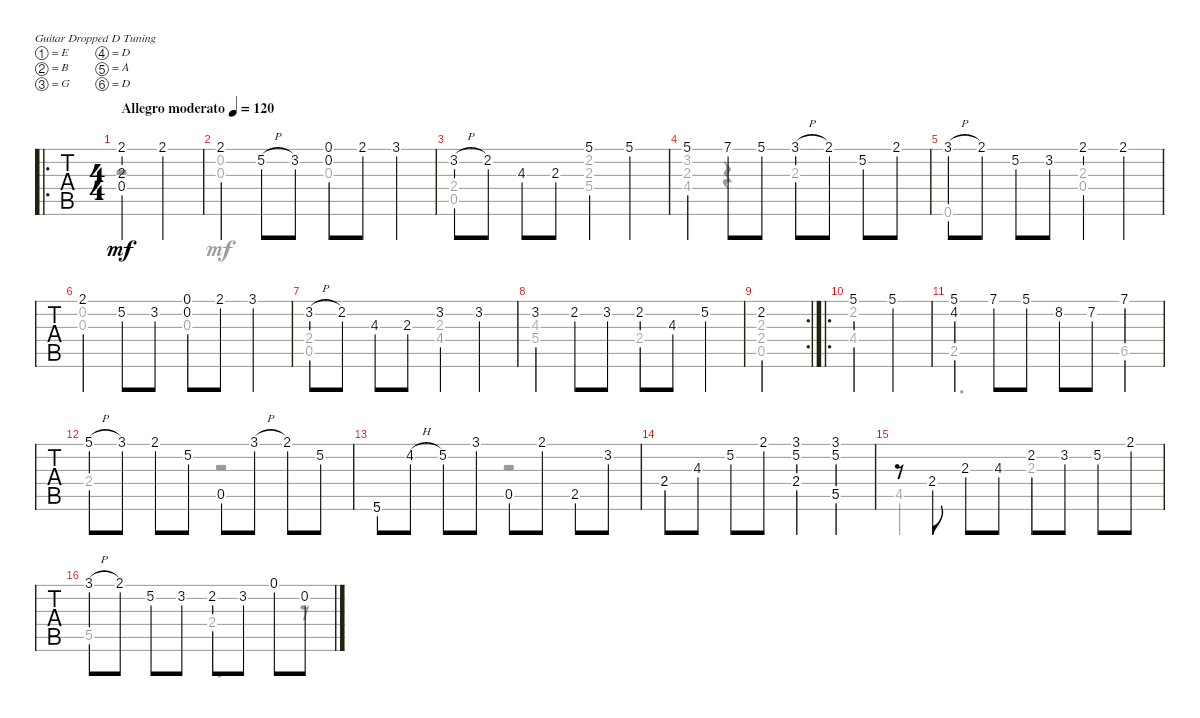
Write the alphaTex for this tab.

\defaultSystemsLayout 4
\bracketExtendMode groupsimilarinstruments
\singleTrackTrackNamePolicy hidden
\multiTrackTrackNamePolicy hidden
\firstSystemTrackNameOrientation horizontal
\otherSystemsTrackNameOrientation horizontal
\track ("Steel Guitar" "S-Gt") {instrument acousticguitarsteel}
\staff {tabs}
\tuning (E4 B3 G3 D3 A2 D2)
\voice
\ro
\ts (4 4)
\ac
\tempo (120 "Allegro moderato")
\clef g2
\ks d
(2.1 0.4 2.3).4{dy mf instrument acousticguitarsteel} 2.1.4 |
2.1.4 5.2{h lf 5}.8 3.2{lf 2}.8 (0.2 0.1).8 2.1.8 3.1.4 |
3.2{h lf 2}.8 2.2.8 4.3.8 2.3.8 5.1{lf 5}.4 5.1.4 |
5.1{lf 5}.4 7.1{lf 5}.8 5.1.8 3.1{h lf 2}.8 2.1.8 5.2{lf 4}.8 2.1.8 |
3.1{h lf 2}.8 2.1.8 5.2.8 3.2{lf 2}.8 2.1.4 2.1.4 |
2.1.4 5.2.8 3.2.8 (0.2 0.1).8 2.1.8 3.1.4 |
3.2{h}.8 2.2.8 4.3.8 2.3.8 3.2.4 3.2.4 |
3.2.4 2.2.8 3.2.8 2.2.8 4.3.8 5.2.4 |
\rc 2
2.2.2 |
\ro
5.1{lf 5}.4 5.1.4 |
(5.1{lf 3} 4.2{lf 2}).4 7.1{lf 4}.8 5.1{lf 2}.8 8.2{lf 5}.8 7.2.8 7.1{lf 5}.4 |
5.1{h lf 4}.8 3.1.8 2.1.8 5.2{lf 5}.8 0.5.8 3.1{h lf 2}.8 2.1.8 5.2{lf 5}.8 |
5.6{lf 2}.8 4.2{h lf 3}.8 5.2{lf 4}.8 3.1{lf 2}.8 0.5.8 2.1.8 2.5.8 3.2{lf 2}.8 |
2.4.8 4.3{lf 3}.8 5.2{lf 5}.8 2.1.8 (3.1{lf 2} 5.2{lf 5} 2.4).4 (3.1 5.2 5.5{lf 4}).4 |
r.8 2.4.8 2.3.8 4.3{lf 4}.8 2.2.8 3.2{lf 2}.8 5.2{lf 5}.8 2.1.8 |
3.1{h lf 2}.8 2.1.8 5.2{lf 5}.8 3.2{lf 2}.8 2.2.8 3.2{lf 2}.8 0.1.8 0.2.8
\voice
\clef g2
\ottava regular
\simile none
\ks d
r.2{dy mf} |
(0.3{lf 3} 0.2).2 0.3.2 |
(2.4 0.5).2 (2.2 2.3 5.4{lf 4}).2 |
(3.2{lf 2} 2.3 4.4{lf 3}).4 r.4 2.3.2 |
0.6.2 (2.3 0.4).2 |
(0.3 0.2).2 0.3.2 |
(2.4 0.5).2 (2.3 4.4).2 |
(4.3 5.4).2 2.4.2 |
(2.3 2.4 0.5).2 |
(2.2 4.4{lf 3}).2 |
2.5.2{d} 6.5{lf 3}.4 |
2.4.2 r.2 |
5.6{lf 2}.2 r.2 |
2.4.2 2.4.4 5.5{lf 4}.4 |
4.5{lf 3}.2 2.3.2 |
5.5{lf 4}.2 2.4.4{d} r.8
